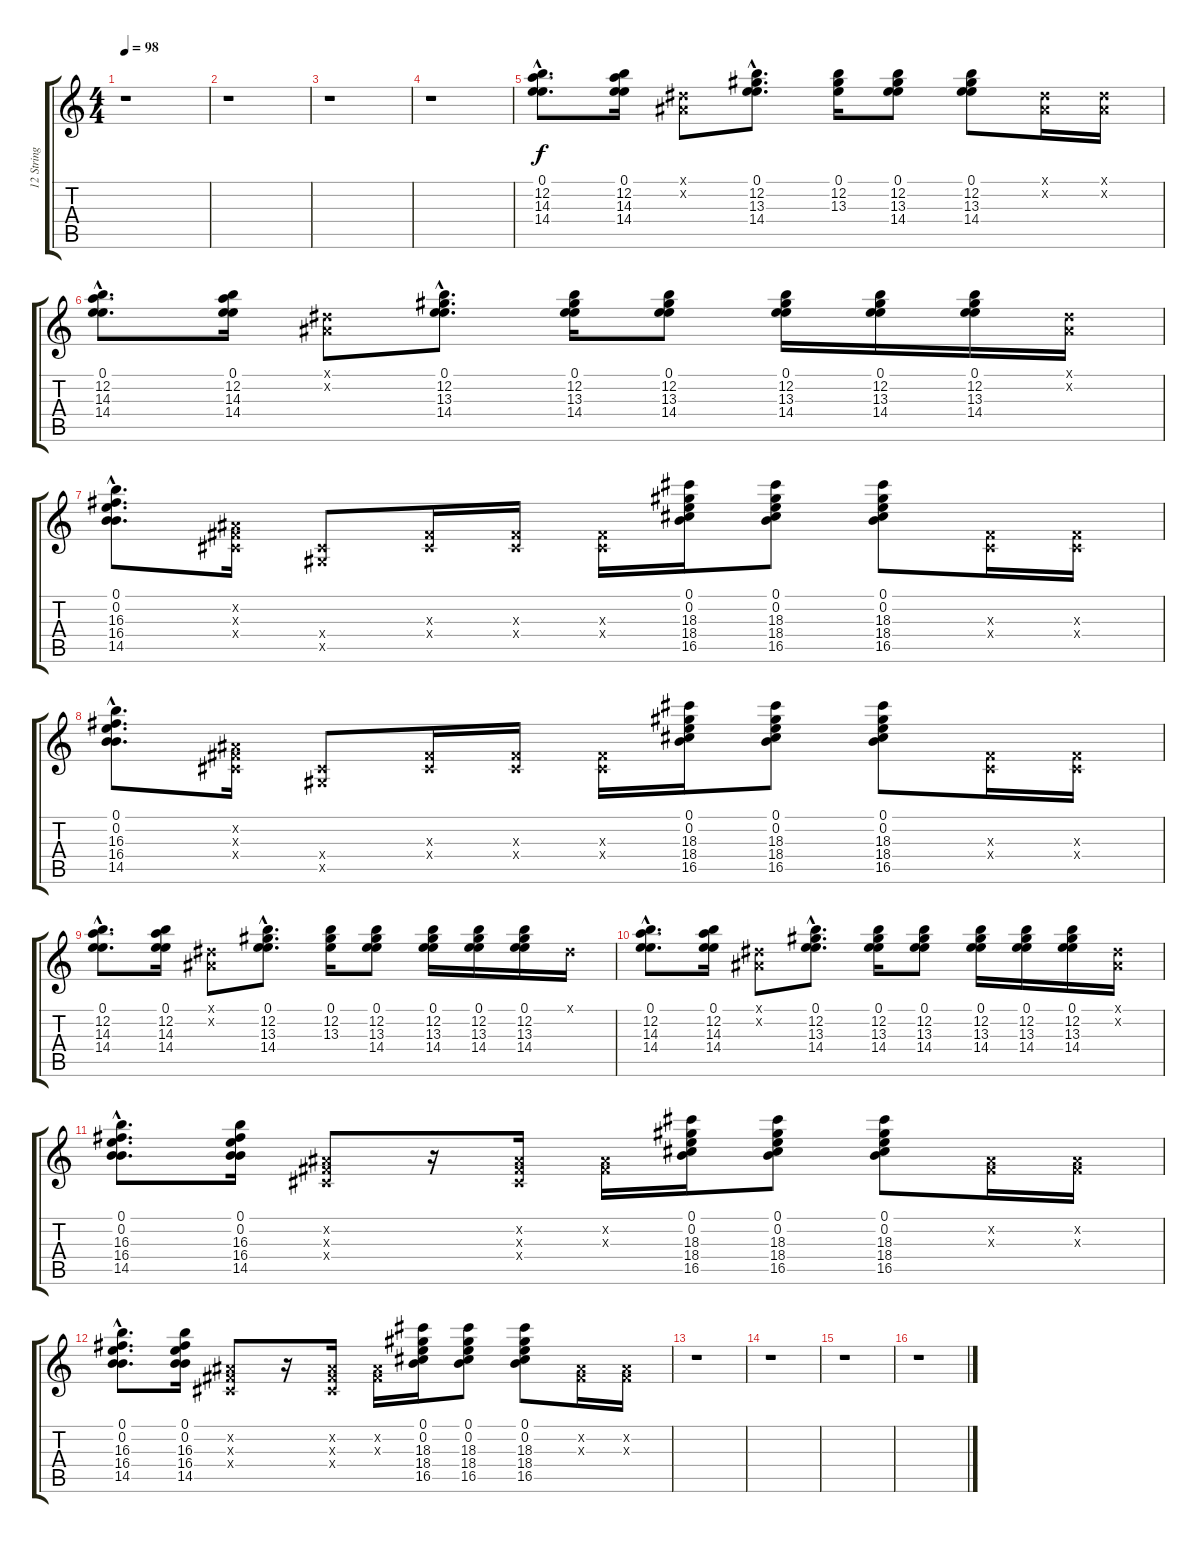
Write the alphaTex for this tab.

\track ("12 String high end" "12 String ") {instrument acousticguitarsteel}
\staff {score tabs}
\tuning (E4 B3 G3 D3 A2 E2) {hide}
\ts (4 4)
\tempo 98
\clef g2
\ks c
r.1{dy f} |
r.1 |
r.1 |
r.1 |
(0.1{hac} 12.2{hac} 14.3{hac} 14.4{hac}).8{d} (0.1 12.2 14.3 14.4).16 (-1.1{x} -1.2{x}).8 (0.1{hac} 12.2{hac} 13.3{hac} 14.4{hac}).8{d} (0.1 12.2 13.3).16 (0.1 12.2 13.3 14.4).8 (0.1 12.2 13.3 14.4).8 (-1.1{x} -1.2{x}).16 (-1.1{x} -1.2{x}).16 |
(0.1{hac} 12.2{hac} 14.3{hac} 14.4{hac}).8{d} (0.1 12.2 14.3 14.4).16 (-1.1{x} -1.2{x}).8 (0.1{hac} 12.2{hac} 13.3{hac} 14.4{hac}).8{d} (0.1 12.2 13.3 14.4).16 (0.1 12.2 13.3 14.4).8 (0.1 12.2 13.3 14.4).16 (0.1 12.2 13.3 14.4).16 (0.1 12.2 13.3 14.4).16 (-1.1{x} -1.2{x}).16 |
(0.1{hac} 0.2{hac} 16.3{hac} 16.4{hac} 14.5{hac}).8{d} (-1.2{x} -1.3{x} -1.4{x}).16 (-1.4{x} -1.5{x}).8 (-1.3{x} -1.4{x}).16 (-1.3{x} -1.4{x}).16 (-1.3{x} -1.4{x}).16 (0.1 0.2 18.3 18.4 16.5).16 (0.1 0.2 18.3 18.4 16.5).8 (0.1 0.2 18.3 18.4 16.5).8 (-1.3{x} -1.4{x}).16 (-1.3{x} -1.4{x}).16 |
(0.1{hac} 0.2{hac} 16.3{hac} 16.4{hac} 14.5{hac}).8{d} (-1.2{x} -1.3{x} -1.4{x}).16 (-1.4{x} -1.5{x}).8 (-1.3{x} -1.4{x}).16 (-1.3{x} -1.4{x}).16 (-1.3{x} -1.4{x}).16 (0.1 0.2 18.3 18.4 16.5).16 (0.1 0.2 18.3 18.4 16.5).8 (0.1 0.2 18.3 18.4 16.5).8 (-1.3{x} -1.4{x}).16 (-1.3{x} -1.4{x}).16 |
(0.1{hac} 12.2{hac} 14.3{hac} 14.4{hac}).8{d} (0.1 12.2 14.3 14.4).16 (-1.1{x} -1.2{x}).8 (0.1{hac} 12.2{hac} 13.3{hac} 14.4{hac}).8{d} (0.1 12.2 13.3).16 (0.1 12.2 13.3 14.4).8 (0.1 12.2 13.3 14.4).16 (0.1 12.2 13.3 14.4).16 (0.1 12.2 13.3 14.4).16 -1.1{x}.16 |
(0.1{hac} 12.2{hac} 14.3{hac} 14.4{hac}).8{d} (0.1 12.2 14.3 14.4).16 (-1.1{x} -1.2{x}).8 (0.1{hac} 12.2{hac} 13.3{hac} 14.4{hac}).8{d} (0.1 12.2 13.3 14.4).16 (0.1 12.2 13.3 14.4).8 (0.1 12.2 13.3 14.4).16 (0.1 12.2 13.3 14.4).16 (0.1 12.2 13.3 14.4).16 (-1.1{x} -1.2{x}).16 |
(0.1{hac} 0.2{hac} 16.3{hac} 16.4{hac} 14.5{hac}).8{d} (0.1 0.2 16.3 16.4 14.5).16 (-1.2{x} -1.3{x} -1.4{x}).8 r.16 (-1.2{x} -1.3{x} -1.4{x}).16 (-1.2{x} -1.3{x}).16 (0.1 0.2 18.3 18.4 16.5).16 (0.1 0.2 18.3 18.4 16.5).8 (0.1 0.2 18.3 18.4 16.5).8 (-1.2{x} -1.3{x}).16 (-1.2{x} -1.3{x}).16 |
(0.1{hac} 0.2{hac} 16.3{hac} 16.4{hac} 14.5{hac}).8{d} (0.1 0.2 16.3 16.4 14.5).16 (-1.2{x} -1.3{x} -1.4{x}).8 r.16 (-1.2{x} -1.3{x} -1.4{x}).16 (-1.2{x} -1.3{x}).16 (0.1 0.2 18.3 18.4 16.5).16 (0.1 0.2 18.3 18.4 16.5).8 (0.1 0.2 18.3 18.4 16.5).8 (-1.2{x} -1.3{x}).16 (-1.2{x} -1.3{x}).16 |
r.1 |
r.1 |
r.1 |
r.1
